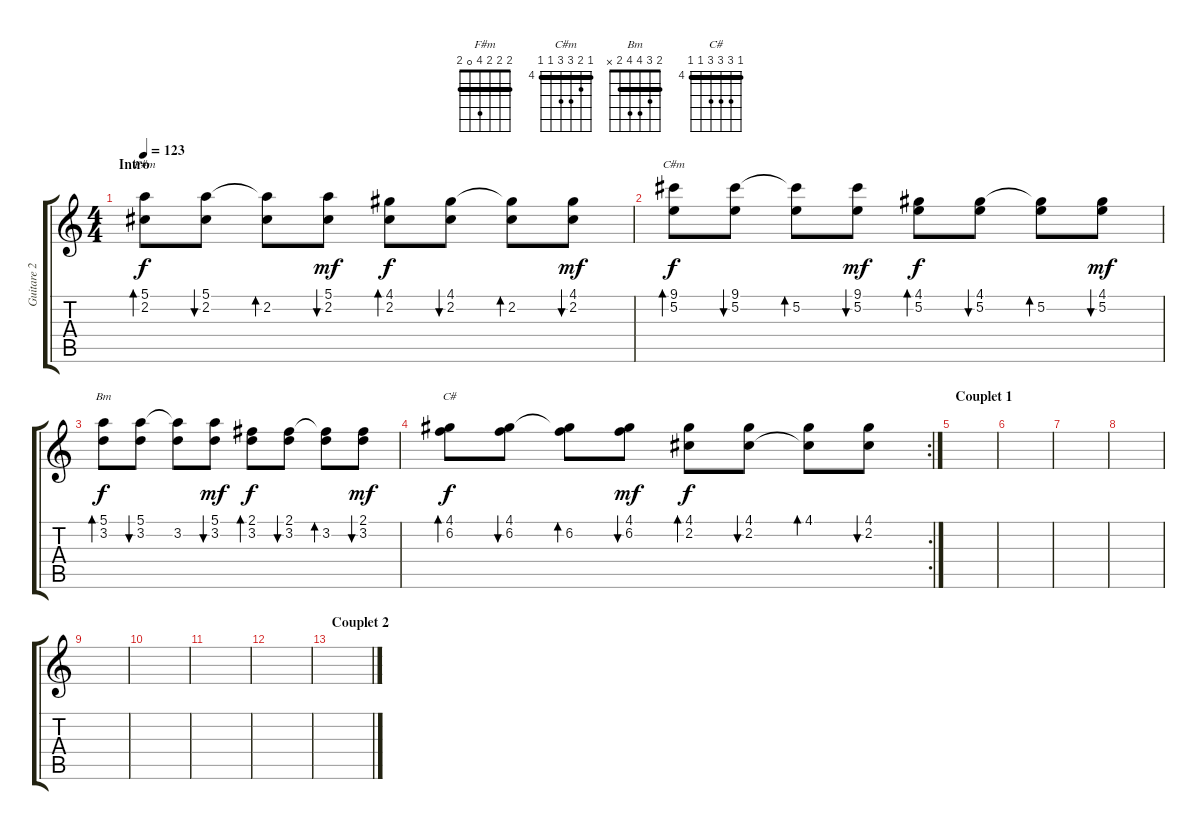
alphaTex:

\track ("Guitare 2" "Guitare 2") {instrument electricguitarjazz}
\staff {score tabs}
\tuning (E4 B3 G3 D3 A2 E2) {hide}
\chord ("F#m" 2 2 2 4 0 2) {barre 2}
\chord ("C#m" 4 5 6 6 4 4) {firstfret 4 barre 4}
\chord ("Bm" 2 3 4 4 2 x) {barre 2}
\chord ("C#" 4 6 6 6 4 4) {firstfret 4 barre 4}
\ts (4 4)
\section ("" "Intro")
\tempo 123
\clef g2
\ks c
(5.1 2.2).8{bd 60 ch "F#m" dy f instrument electricguitarjazz} (5.1 2.2).8{bu 60} (5.1{t} 2.2).8{bd 60} (5.1 2.2).8{bu 60 dy mf} (4.1 2.2).8{bd 60 dy f} (4.1 2.2).8{bu 60} (4.1{t} 2.2).8{bd 60} (4.1 2.2).8{bu 60 dy mf} |
(9.1 5.2).8{bd 60 ch "C#m" dy f} (9.1 5.2).8{bu 60} (9.1{t} 5.2).8{bd 60} (9.1 5.2).8{bu 60 dy mf} (4.1 5.2).8{bd 60 dy f} (4.1 5.2).8{bu 60} (4.1{t} 5.2).8{bd 60} (4.1 5.2).8{bu 60 dy mf} |
(5.1 3.2).8{bd 60 ch "Bm" dy f} (5.1 3.2).8{bu 60} (5.1{t} 3.2).8 (5.1 3.2).8{bu 60 dy mf} (2.1 3.2).8{bd 60 dy f} (2.1 3.2).8{bu 60} (2.1{t} 3.2).8{bd 60} (2.1 3.2).8{bu 60 dy mf} |
\rc 2
(4.1 6.2).8{bd 60 ch "C#" dy f} (4.1 6.2).8{bu 60} (4.1{t} 6.2).8{bd 60} (4.1 6.2).8{bu 60 dy mf} (4.1 2.2).8{bd 60 dy f} (4.1 2.2).8{bu 60} (4.1 2.2{t}).8{bd 60} (4.1 2.2).8{bu 60} |
\section ("" "Couplet 1")
|
|
|
|
|
|
|
|
\section ("" "Couplet 2")
